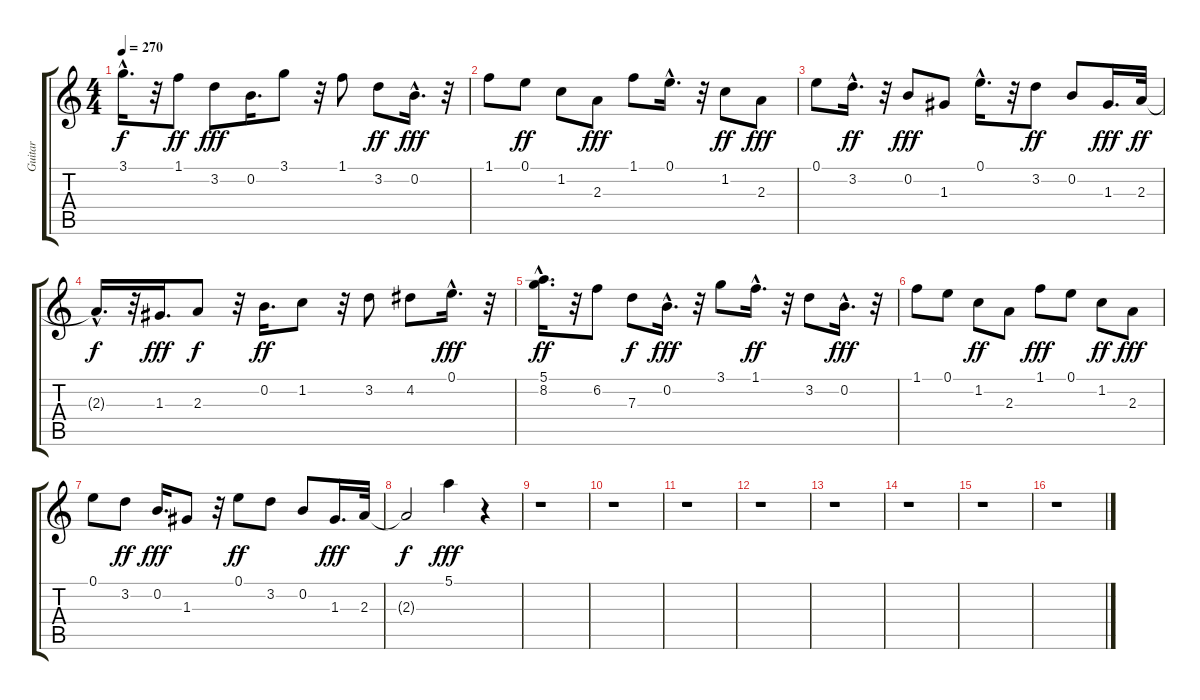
\track ("Guitar" "Guitar") {instrument acousticguitarnylon}
\staff {score tabs}
\tuning (E4 B3 G3 D3 A2 E2) {hide}
\ts (4 4)
\tempo 270
\clef g2
\ks c
3.1{hac}.16{d dy f} r.32 1.1.8{dy ff} 3.2.8{dy fff} 0.2.16{d} 3.1.8 r.32 1.1.8 3.2.8{dy ff} 0.2{hac}.16{d dy fff} r.32 |
1.1.8 0.1.8{dy ff} 1.2.8 2.3.8{dy fff} 1.1.8 0.1{hac}.16{d} r.32 1.2.8{dy ff} 2.3.8{dy fff} |
0.1.8 3.2{hac}.16{d dy ff} r.32 0.2.8{dy fff} 1.3.8 0.1{hac}.16{d} r.32 3.2.8{dy ff} 0.2.8 1.3.16{d dy fff} 2.3.32{dy ff} |
2.3{hac t}.16{d dy f} r.32 1.3.16{d dy fff} 2.3.8{dy f} r.32 0.2.16{d dy ff} 1.2.8 r.32 3.2.8 4.2.8 0.1{hac}.16{d dy fff} r.32 |
(5.1 8.2{hac}).16{d dy ff} r.32 6.2.8 7.3.8{dy f} 0.2{hac}.16{d dy fff} r.32 3.1.8 1.1{hac}.16{d dy ff} r.32 3.2.8 0.2{hac}.16{d dy fff} r.32 |
1.1.8 0.1.8 1.2.8{dy ff} 2.3.8 1.1.8{dy fff} 0.1.8 1.2.8{dy ff} 2.3.8{dy fff} |
0.1.8 3.2.8{dy ff} 0.2.16{d dy fff} 1.3.8 r.32 0.1.8{dy ff} 3.2.8 0.2.8 1.3.16{d dy fff} 2.3.32 |
2.3{t}.2{dy f} 5.1.4{dy fff} r.4 |
r.1 |
r.1 |
r.1 |
r.1 |
r.1 |
r.1 |
r.1 |
r.1
